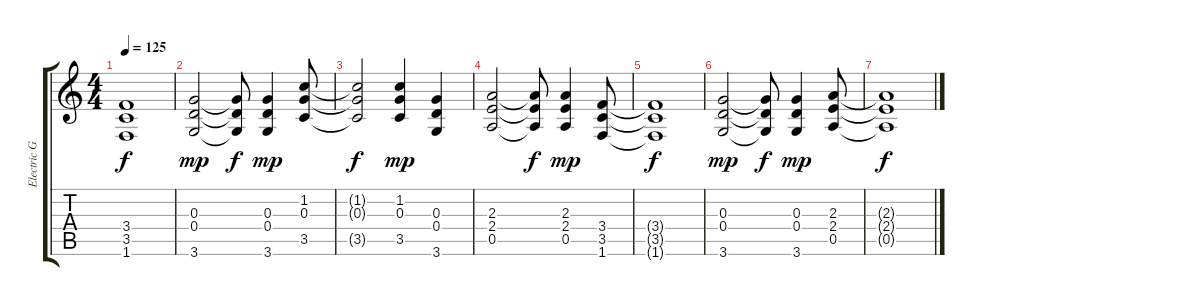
\track ("Electric Guitar" "Electric G") {instrument distortionguitar}
\staff {score tabs}
\tuning (E4 B3 G3 D3 A2 E2) {hide}
\ts (4 4)
\tempo 125
\clef g2
\ks c
(3.4{t} 3.5{t} 1.6{t}).1{dy f volume 4} |
(0.3 0.4 3.6).2{dy mp} (0.3{t} 0.4{t} 3.6{t}).8{dy f} (0.3 0.4 3.6).4{dy mp} (1.2 0.3 3.5).8 |
(1.2{t} 0.3{t} 3.5{t}).2{dy f} (1.2 0.3 3.5).4{dy mp} (0.3 0.4 3.6).4 |
(2.3 2.4 0.5).2 (2.3{t} 2.4{t} 0.5{t}).8{dy f} (2.3 2.4 0.5).4{dy mp} (3.4 3.5 1.6).8 |
(3.4{t} 3.5{t} 1.6{t}).1{dy f} |
(0.3 0.4 3.6).2{dy mp volume 0} (0.3{t} 0.4{t} 3.6{t}).8{dy f} (0.3 0.4 3.6).4{dy mp} (2.3 2.4 0.5).8 |
(2.3{t} 2.4{t} 0.5{t}).1{dy f}
